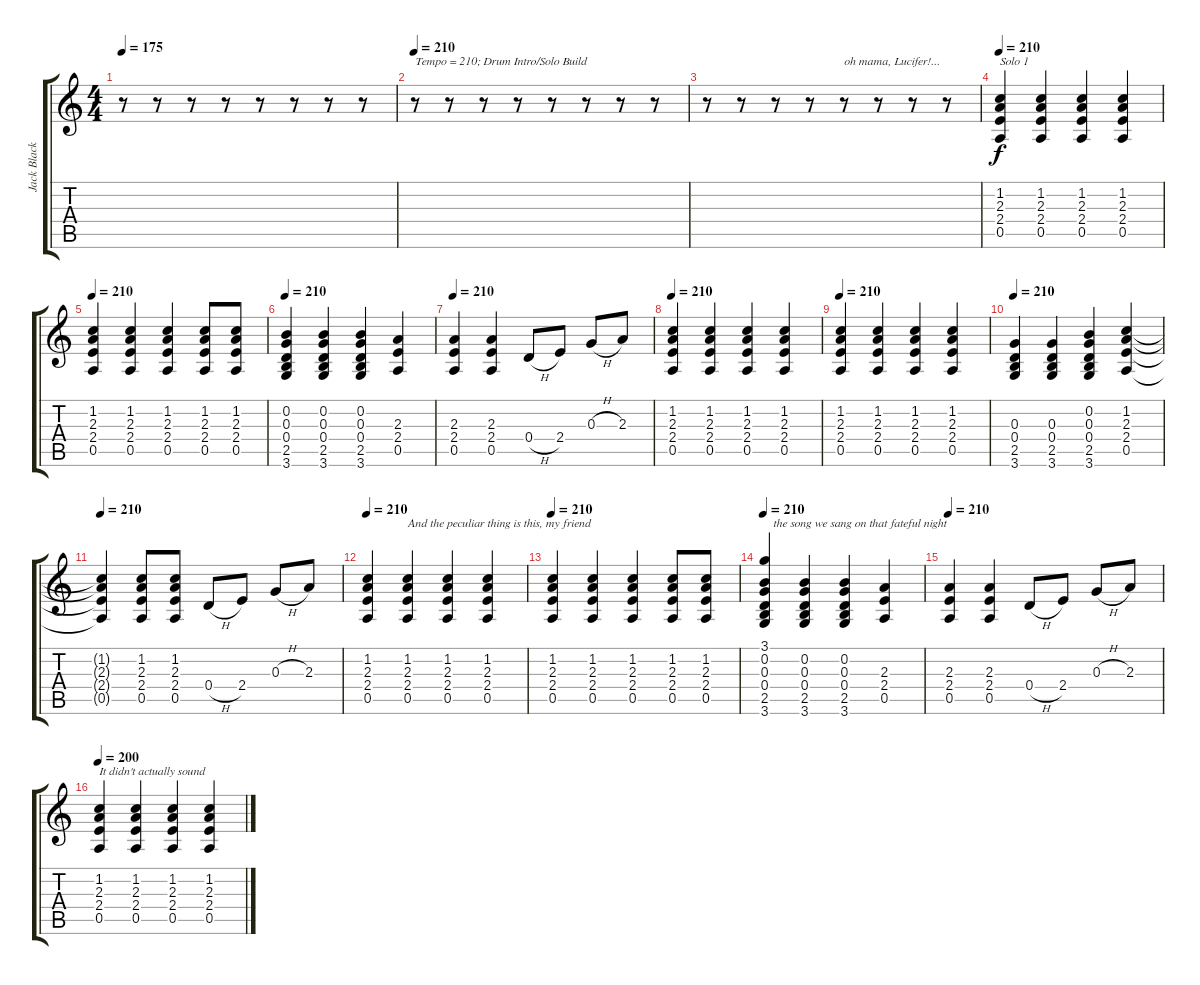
\track ("Jack Black/Kyle Gass/Ken Andrews" "Jack Black") {instrument acousticguitarsteel}
\staff {score tabs}
\tuning (E4 B3 G3 D3 A2 E2) {hide}
\ts (4 4)
\tempo 175
\clef g2
\ks c
r.8{dy f} r.8 r.8 r.8 r.8 r.8 r.8 r.8 |
\tempo 210
r.8{txt "Tempo = 210; Drum Intro/Solo Build"} r.8 r.8 r.8 r.8 r.8 r.8 r.8 |
r.8 r.8 r.8 r.8 r.8{txt "oh mama, Lucifer!..."} r.8 r.8 r.8 |
\tempo 210
(1.2 2.3 2.4 0.5).4{txt "Solo 1" volume 10} (1.2 2.3 2.4 0.5).4 (1.2 2.3 2.4 0.5).4 (1.2 2.3 2.4 0.5).4 |
\tempo 210
(1.2 2.3 2.4 0.5).4{volume 10} (1.2 2.3 2.4 0.5).4 (1.2 2.3 2.4 0.5).4 (1.2 2.3 2.4 0.5).8 (1.2 2.3 2.4 0.5).8 |
\tempo 210
(0.2 0.3 0.4 2.5 3.6).4{volume 10} (0.2 0.3 0.4 2.5 3.6).4 (0.2 0.3 0.4 2.5 3.6).4 (2.3 2.4 0.5).4 |
\tempo 210
(2.3 2.4 0.5).4{volume 10} (2.3 2.4 0.5).4 0.4{h}.8 2.4.8 0.3{h}.8 2.3.8 |
\tempo 210
(1.2 2.3 2.4 0.5).4{volume 10} (1.2 2.3 2.4 0.5).4 (1.2 2.3 2.4 0.5).4 (1.2 2.3 2.4 0.5).4 |
\tempo 210
(1.2 2.3 2.4 0.5).4{volume 10} (1.2 2.3 2.4 0.5).4 (1.2 2.3 2.4 0.5).4 (1.2 2.3 2.4 0.5).4 |
\tempo 210
(0.3 0.4 2.5 3.6).4{volume 10} (0.3 0.4 2.5 3.6).4 (0.2 0.3 0.4 2.5 3.6).4 (1.2 2.3 2.4 0.5).4 |
\tempo 210
(1.2{t} 2.3{t} 2.4{t} 0.5{t}).4{volume 10} (1.2 2.3 2.4 0.5).8 (1.2 2.3 2.4 0.5).8 0.4{h}.8 2.4.8 0.3{h}.8 2.3.8 |
\tempo 210
(1.2 2.3 2.4 0.5).4{volume 7} (1.2 2.3 2.4 0.5).4{txt "And the peculiar thing is this, my friend"} (1.2 2.3 2.4 0.5).4 (1.2 2.3 2.4 0.5).4 |
\tempo 210
(1.2 2.3 2.4 0.5).4{volume 7} (1.2 2.3 2.4 0.5).4 (1.2 2.3 2.4 0.5).4 (1.2 2.3 2.4 0.5).8 (1.2 2.3 2.4 0.5).8 |
\tempo 210
(3.1 0.2 0.3 0.4 2.5 3.6).4{txt "   the song we sang on that fateful night" volume 7} (0.2 0.3 0.4 2.5 3.6).4 (0.2 0.3 0.4 2.5 3.6).4 (2.3 2.4 0.5).4 |
\tempo 210
(2.3 2.4 0.5).4{volume 7} (2.3 2.4 0.5).4 0.4{h}.8 2.4.8 0.3{h}.8 2.3.8 |
\tempo 210
\tempo 200
(1.2 2.3 2.4 0.5).4{txt "It didn't actually sound" volume 7} (1.2 2.3 2.4 0.5).4 (1.2 2.3 2.4 0.5).4 (1.2 2.3 2.4 0.5).4
